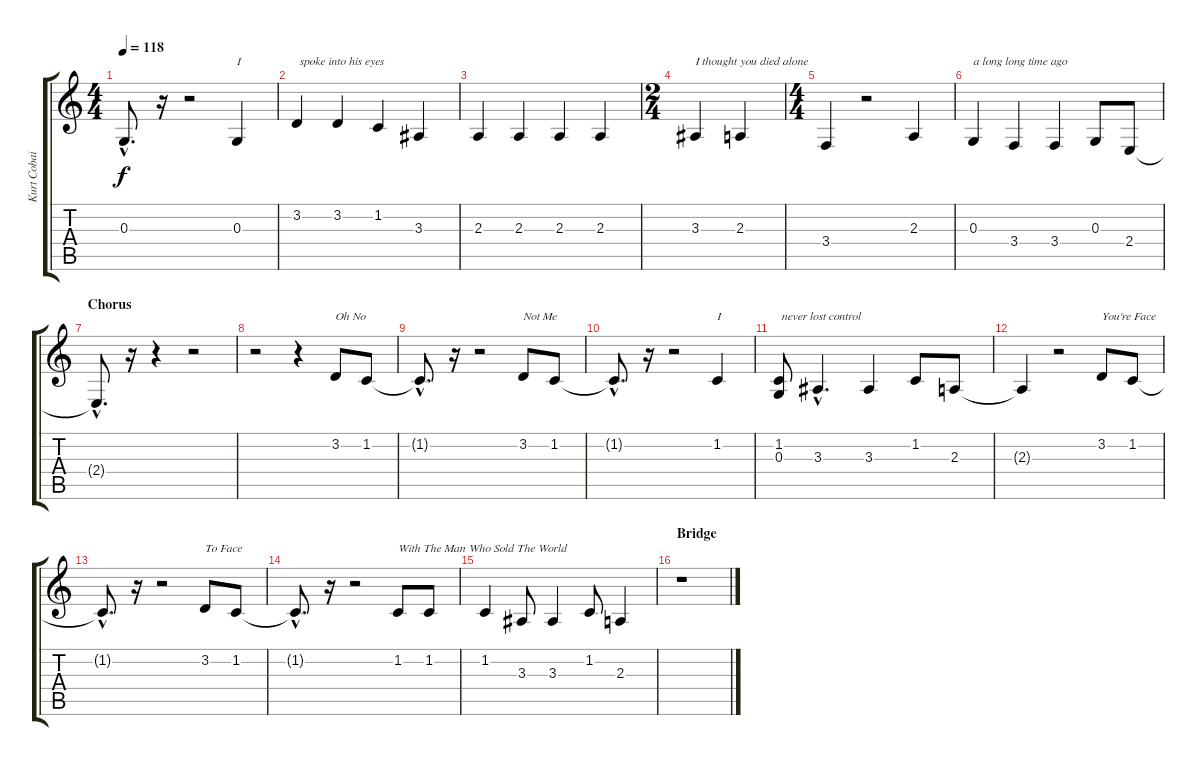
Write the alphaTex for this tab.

\track ("Kurt Cobain - Vocals" "Kurt Cobai") {instrument tenorsax}
\staff {score tabs}
\tuning (E4 B3 G3 D3 A2 E2) {hide}
\ts (4 4)
\tempo 118
\clef g2
\ks c
0.3{hac t}.8{d dy f} r.16 r.2 0.3.4{txt "I"} |
3.2.4{txt " spoke into his eyes"} 3.2.4 1.2.4 3.3.4 |
2.3.4 2.3.4 2.3.4 2.3.4 |
\ts (2 4)
3.3.4{txt "I thought you died alone"} 2.3.4 |
\ts (4 4)
3.4.4 r.2 2.3.4 |
0.3.4{txt "a long long time ago"} 3.4.4 3.4.4 0.3.8 2.4.8 |
\section ("" "Chorus")
2.4{hac t}.8{d} r.16 r.4 r.2 |
r.2 r.4 3.2.8{txt "Oh No"} 1.2.8 |
1.2{hac t}.8{d} r.16 r.2 3.2.8{txt "Not Me"} 1.2.8 |
1.2{hac t}.8{d} r.16 r.2 1.2.4{txt "I"} |
(1.2 0.3).8{txt " never lost control"} 3.3{hac}.4{d} 3.3.4 1.2.8 2.3.8 |
2.3{t}.4 r.2 3.2.8{txt "You're Face"} 1.2.8 |
1.2{hac t}.8{d} r.16 r.2 3.2.8{txt "To Face"} 1.2.8 |
1.2{hac t}.8{d} r.16 r.2 1.2.8{txt "With The Man Who Sold The World"} 1.2.8 |
1.2.4 3.3.8 3.3.4 1.2.8 2.3.4 |
\section ("" "Bridge")
r.1
